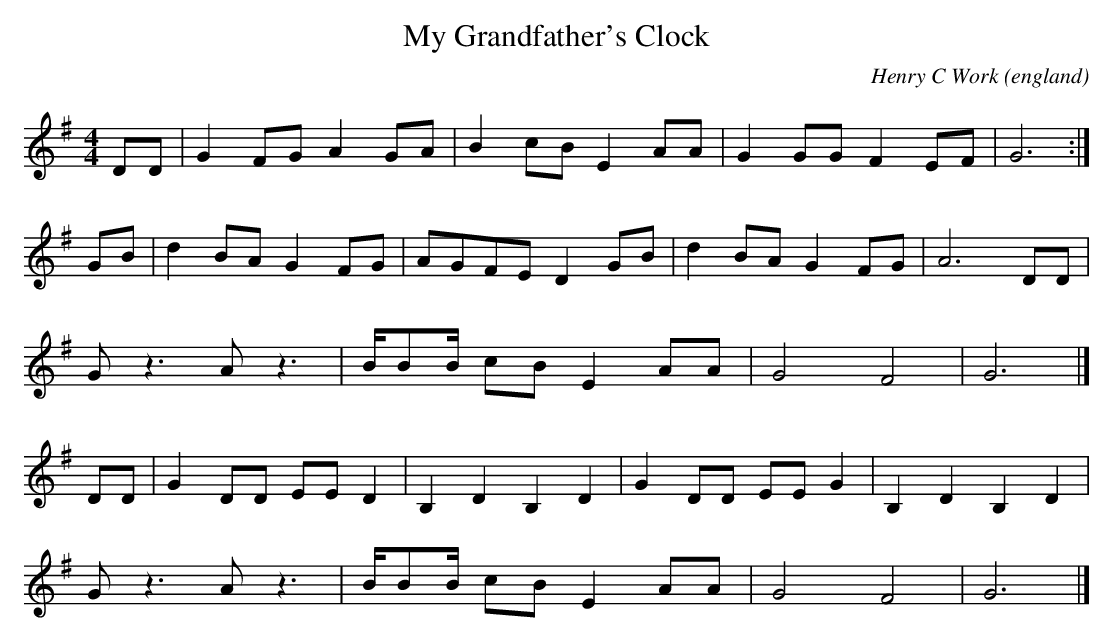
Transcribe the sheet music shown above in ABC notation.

X:1
T:My Grandfather's Clock
O:england
C:Henry C Work
M:4/4
L:1/8
K:G
DD|G2 FG A2 GA|B2 cB E2 AA|G2 GG F2 EF|G6:|]
GB|d2 BA G2 FG|AGFE D2 GB|d2 BA G2 FG|A6 DD|
G z3 A z3|B/BB/ cB E2 AA|G4 F4|G6|]
DD|G2 DD EE D2|B,2 D2 B,2 D2|G2 DD EE G2|B,2 D2 B,2 D2|
G z3 A z3|B/BB/ cB E2 AA|G4 F4|G6|]
